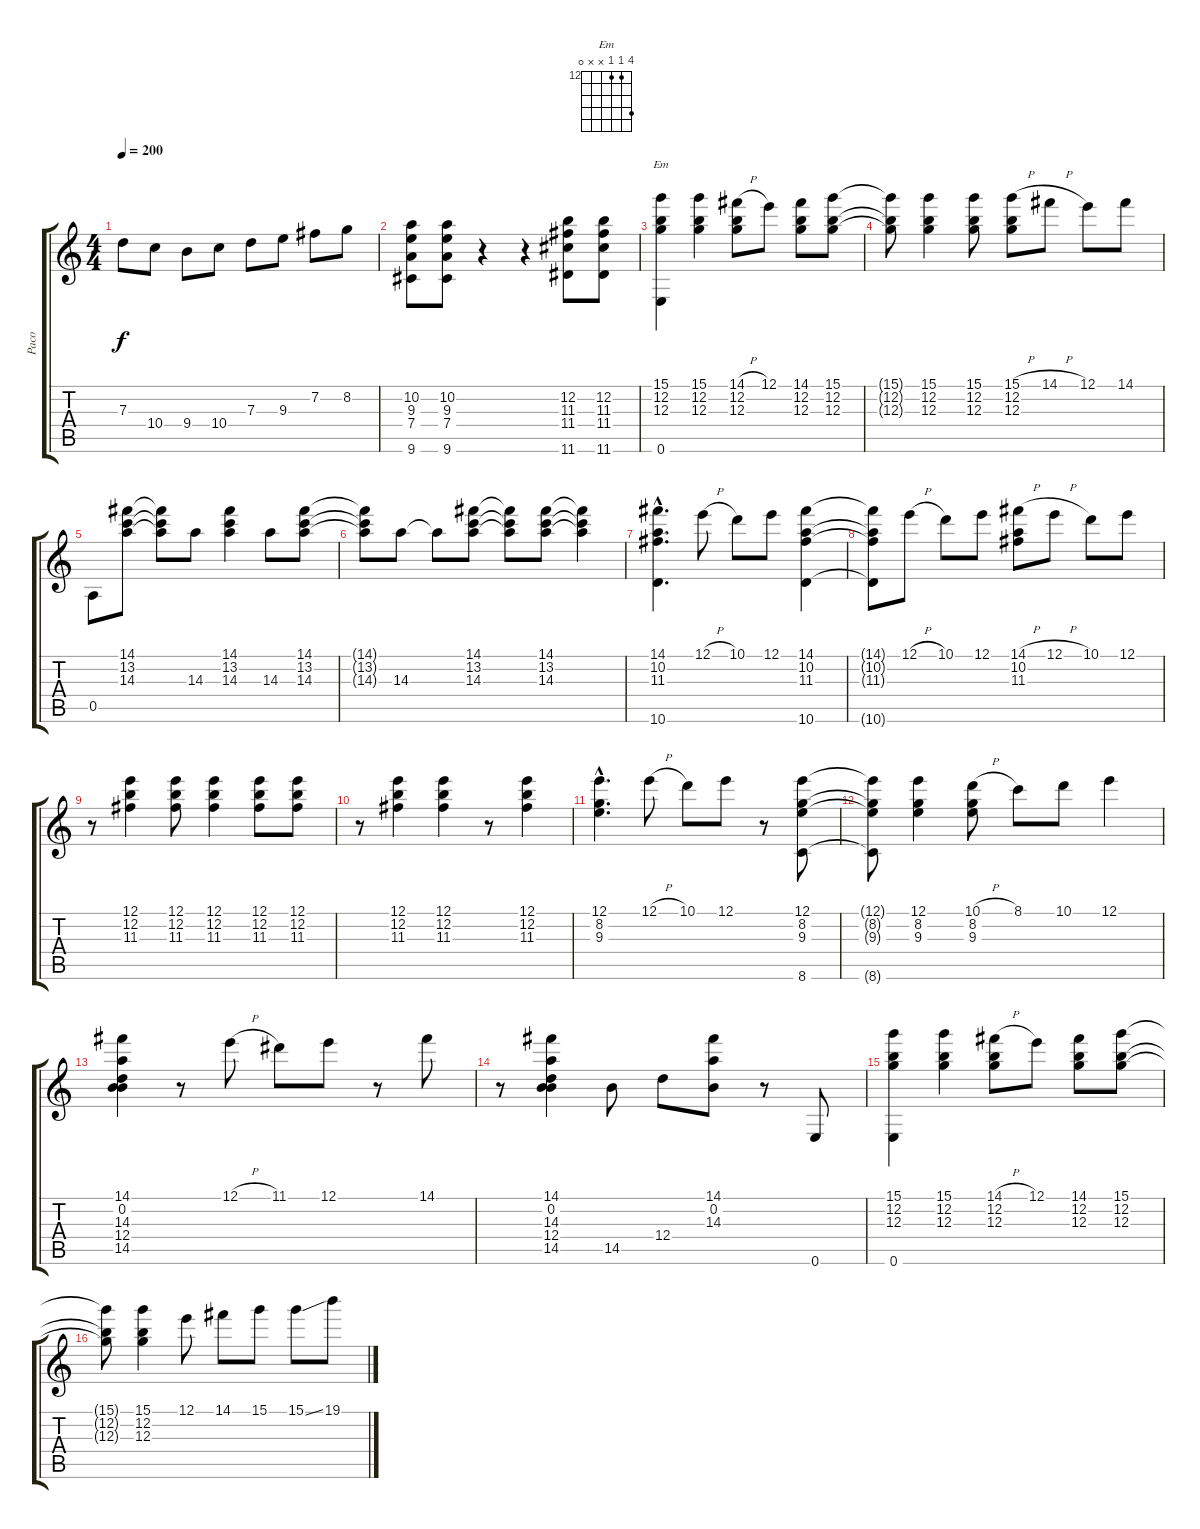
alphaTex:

\track ("Paco" "Paco") {instrument acousticguitarnylon}
\staff {score tabs}
\tuning (E4 B3 G3 D3 A2 E2) {hide}
\chord ("Em" 15 12 12 x x 0) {firstfret 12}
\ts (4 4)
\tempo 200
\clef g2
\ks c
7.3{t}.8{dy f} 10.4.8 9.4.8 10.4.8 7.3.8 9.3.8 7.2.8 8.2.8 |
(10.2 9.3 7.4 9.6).8 (10.2 9.3 7.4 9.6).8 r.4 r.4 (12.2 11.3 11.4 11.6).8 (12.2 11.3 11.4 11.6).8 |
(15.1 12.2 12.3 0.6).4{ch "Em"} (15.1 12.2 12.3).4 (14.1{h} 12.2 12.3).8 12.1.8 (14.1 12.2 12.3).8 (15.1 12.2 12.3).8 |
(15.1{t} 12.2{t} 12.3{t}).8 (15.1 12.2 12.3).4 (15.1 12.2 12.3).8 (15.1{h} 12.2 12.3).8 14.1{h}.8 12.1.8 14.1.8 |
0.5.8 (14.1 13.2 14.3).8 (14.1{t} 13.2{t} 14.3{t}).8 14.3.8 (14.1 13.2 14.3).4 14.3.8 (14.1 13.2 14.3).8 |
(14.1{t} 13.2{t} 14.3{t}).8 14.3.8 14.3{t}.8 (14.1 13.2 14.3).8 (14.1{t} 13.2{t} 14.3{t}).8 (14.1 13.2 14.3).8 (14.1{t} 13.2{t} 14.3{t}).4 |
(14.1{hac} 10.2{hac} 11.3{hac} 10.6{hac}).4{d} 12.1{h}.8 10.1.8 12.1.8 (14.1 10.2 11.3 10.6).4 |
(14.1{t} 10.2{t} 11.3{t} 10.6{t}).8 12.1{h}.8 10.1.8 12.1.8 (14.1{h} 10.2 11.3).8 12.1{h}.8 10.1.8 12.1.8 |
r.8 (12.1 12.2 11.3).4 (12.1 12.2 11.3).8 (12.1 12.2 11.3).4 (12.1 12.2 11.3).8 (12.1 12.2 11.3).8 |
r.8 (12.1 12.2 11.3).4 (12.1 12.2 11.3).4 r.8 (12.1 12.2 11.3).4 |
(12.1{hac} 8.2{hac} 9.3{hac}).4{d} 12.1{h}.8 10.1.8 12.1.8 r.8 (12.1 8.2 9.3 8.6).8 |
(12.1{t} 8.2{t} 9.3{t} 8.6{t}).8 (12.1 8.2 9.3).4 (10.1{h} 8.2 9.3).8 8.1.8 10.1.8 12.1.4 |
(14.1 0.2 14.3 12.4 14.5).4 r.8 12.1{h}.8 11.1.8 12.1.8 r.8 14.1.8 |
r.8 (14.1 0.2 14.3 12.4 14.5).4 14.5.8 12.4.8 (14.1 0.2 14.3).8 r.8 0.6.8 |
(15.1 12.2 12.3 0.6).4 (15.1 12.2 12.3).4 (14.1{h} 12.2 12.3).8 12.1.8 (14.1 12.2 12.3).8 (15.1 12.2 12.3).8 |
(15.1{t} 12.2{t} 12.3{t}).8 (15.1 12.2 12.3).4 12.1.8 14.1.8 15.1.8 15.1{ss}.8 19.1.8
